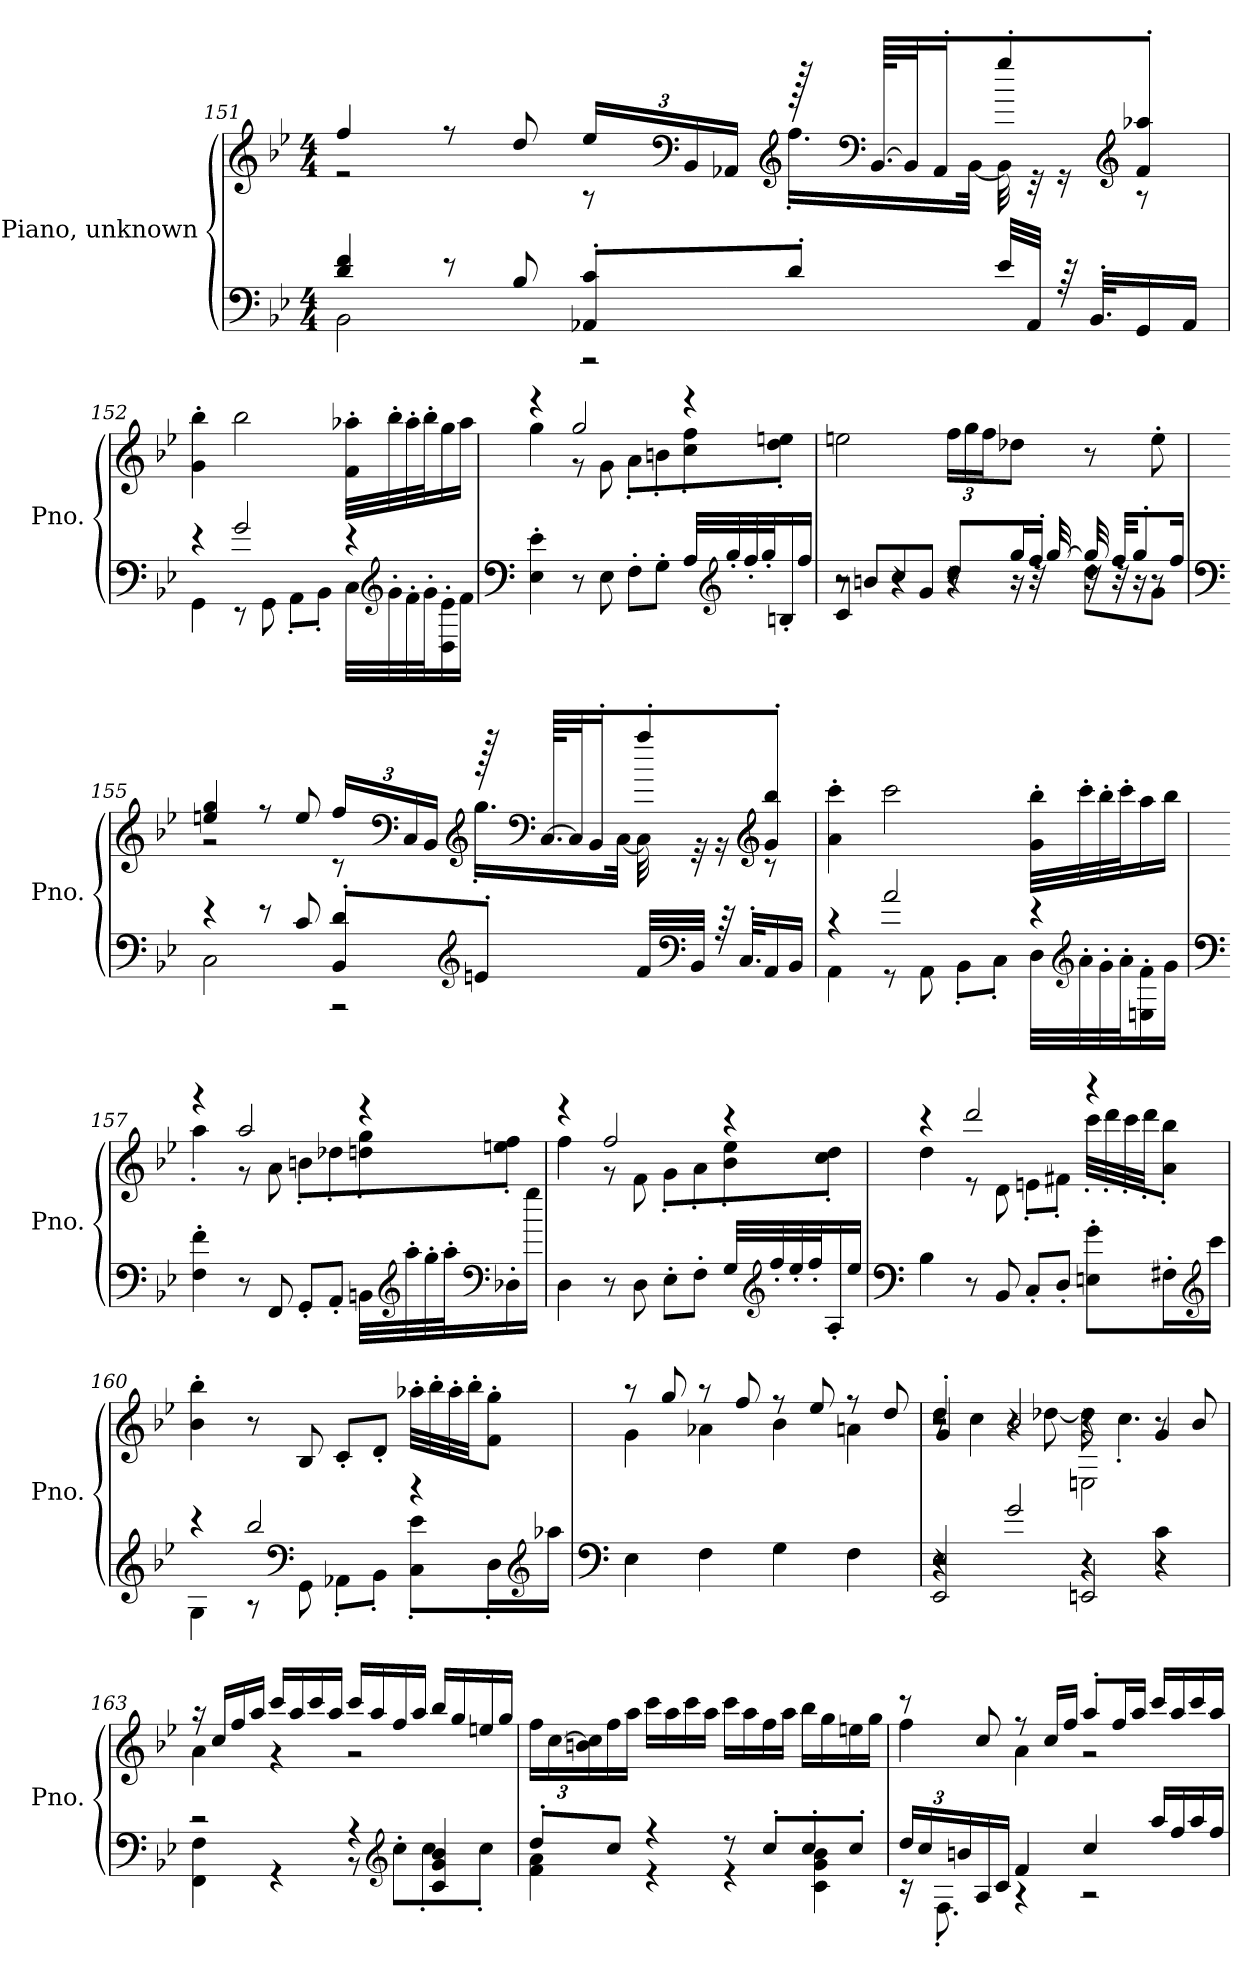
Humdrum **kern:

**kern	**kern
*part1	*part1
*staff2	*staff1
*I"Piano, unknown	*
*I'Pno.	*
!!LO:LB:g=z
*clefF4	*clefG2
*k[b-e-]	*k[b-e-]
*M4/4	*M4/4
=151	=151
*^	*^
4d/ 4f/	2BB-\	4ff/	2r
8r	.	8r	.
8B-/	.	8dd/	.
*	*	*Xbrackettup	*
8AA-X/' 8c/'L	2r	24ee-/LL	8r
*	*	*clefF4	*
.	.	24BB-/	.
.	.	24AA-X/JJ	.
*	*	*clefG2	*
8d'/J	.	128r	16.ff'\LL
*	*	*clefF4	*
.	.	[64.BB-/KLLL	.
.	.	32BB-/J]	.
.	.	16AA-'/J	.
.	.	.	[32BB-\JJk
32e-/LLL	.	8gg'/	32BB-\]
32AA-/JJJ	.	.	32r
64r	.	.	16r
32.BB-'/KLL	.	.	.
*	*	*clefG2	*
16GG/	.	8f/' 8aa-X/'J	8r
16AA-/JJ	.	.	.
*	*	*v	*v
=152	=152	=152
4r	4GG\	4g\' 4bb-\'
2g/	8r	2bb-\
.	8GG\	.
.	8AA'\L	.
.	8BB-'\J	.
4r	32C\LLL	32f\' 32aa-X\'LLL
*clefG2	*	*
.	32g'\	32bb-'\
.	32f'\	32aa-'\
.	32g'\J	32bb-'\J
.	16D\' 16e-\'	16gg\
.	16f\JJ	16aa-\JJ
*v	*v	*
!!LO:LB:g=z
=153	=153
*clefF4	*
*	*^
4E-\' 4e-\'	4r	4gg\
8r	2gg/	8r
8E-\	.	8g\
8F'\L	.	8a'\L
8G'\J	.	8bn'\
32A/LLL	4r	8cc\' 8ff\'
*clefG2	*	*
32gg'/	.	.
32ff'/	.	.
32gg'/J	.	.
16Bn'/	.	8dd\' 8een\'J
16ff/JJ	.	.
*	*v	*v
=154	=154
*^	*
*	*^	*
8r	2r	4c/	2een\
8bn/L	.	.	.
8cc/	.	4r	.
8g/J	.	.	.
8dd/L	4r	8r	24ff\LL
.	.	.	24gg\
.	.	.	24ff\J
16gg/L	.	16r	8dd-X\J
16ff'/JJ	.	32r	.
.	.	[32gg/	.
32r	8dd\L	32gg/]	8r
32ff/KKL	.	32r	.
8gg'/	.	16r	.
.	8g\J	8r	8ee'\
16ff/Jk	.	.	.
*v	*v	*v	*
!!LO:LB:g=z
=155	=155
*clefF4	*
*^	*^
4r	2C\	4een/ 4gg/	2r
8r	.	8r	.
8c/	.	8ee/	.
8BB-/' 8d/'L	2r	24ff/LL	8r
*	*	*clefF4	*
.	.	24C/	.
.	.	24BB-/JJ	.
*clefG2	*	*clefG2	*
8en'/J	.	128r	16.gg'\LL
*	*	*clefF4	*
.	.	[64.C/KLLL	.
.	.	32C/J]	.
.	.	16BB-'/J	.
.	.	.	[32C\JJk
32f/LLL	.	8aa'/	32C\]
*clefF4	*	*	*
32BB-/JJJ	.	.	32r
64r	.	.	16r
32.C'/KLL	.	.	.
*	*	*clefG2	*
16AA/	.	8g/' 8bb-/'J	8r
16BB-/JJ	.	.	.
*	*	*v	*v
=156	=156	=156
4r	4AA\	4a\' 4ccc\'
2a/	8r	2ccc\
.	8AA\	.
.	8BB-'\L	.
.	8C'\J	.
4r	32D\LLL	32g\' 32bb-\'LLL
*clefG2	*	*
.	32a'\	32ccc'\
.	32g'\	32bb-'\
.	32a'\J	32ccc'\J
.	16En\' 16f\'	16aa\
.	16g\JJ	16bb-\JJ
*v	*v	*
!!LO:LB:g=z
=157	=157
*clefF4	*
*	*^
4F\' 4f\'	4r	4aa'\
8r	2aa/	8r
8FF/	.	8a\
8GG'/L	.	8bn'\L
8AA'/J	.	8dd-X'\
32BBn\LLL	4r	8ddn\' 8gg\'
*clefG2	*	*
32aa'\	.	.
32gg'\	.	.
32aa'\J	.	.
*clefF4	*	*
16D-X'\	.	8een\' 8ff\'J
16gg\JJ	.	.
=158	=158	=158
4D\	4r	4ff\
8r	2ff/	8r
8D\	.	8f\
8E-'\L	.	8g'\L
8F'\J	.	8a'\
32G/LLL	4r	8b-\' 8ee-\'
*clefG2	*	*
32ff'/	.	.
32ee-'/	.	.
32ff'/J	.	.
16A'/	.	8cc\' 8dd\'J
16ee-/JJ	.	.
!!LO:LB:g=z	!!
=159	=159	=159
*clefF4	*	*
4B-\	4r	4dd\
8r	2ddd/	8r
8BB-/	.	8d\
8C'/L	.	8en'\L
8D'/J	.	8f#X'\J
8En\' 8g\'L	4r	32ccc'\LLL
.	.	32ddd'\
.	.	32ccc'\
.	.	32ddd'\JJ
16F#X'\L	.	8a\' 8bb-\'J
*clefG2	*	*
16ccc\JJ	.	.
*	*v	*v
=160	=160
*^	*
4r	4G\	4b-\' 4bb-\'
2bb-/	8r	8r
*clefF4	*	*
.	8GG\	8B-/
.	8AA-X'\L	8c'/L
.	8BB-'\J	8d'/J
4r	8C\' 8e-\'L	32aa-X'\LLL
.	.	32bb-'\
.	.	32aa-'\
.	.	32bb-'\JJ
.	16D'\L	8f\' 8gg\'J
*clefG2	*	*
.	16aa-X\JJ	.
*v	*v	*
!!LO:PB:g=z
=161	=161
*clefF4	*
*	*^
4E-\	8r	4g\
.	8gg/	.
4F\	8r	4a-X\
.	8ff/	.
4G\	8r	4b-\
.	8ee-/	.
4F\	8r	4an\
.	8dd/	.
=162	=162	=162
*^	*^	*
*	*^	*	*	*^
4r	2r	2EE-/ 2E-/	4dd'/	8r	4g/	2r
.	.	.	.	4cc\	.	.
2g/	.	.	4r	.	2b-/	.
.	.	.	.	[8dd-X\	.	.
.	4r	2EEn/	4r	8dd-\]	.	2En\
.	.	.	.	4.cc'\	.	.
4r	4c\	.	8r	.	4g/	.
.	.	.	8b-/	.	.	.
*	*v	*v	*	*	*	*
*	*	*	*v	*v	*v
=163	=163	=163	=163
2r	4FF\ 4F\	16r	4a\
.	.	16cc/LL	.
.	.	16ff/	.
.	.	16aa/JJ	.
.	4r	16ccc/LL	4r
.	.	16aa/	.
.	.	16ccc/	.
.	.	16aa/JJ	.
4r	8r	16ccc/LL	2r
.	.	16aa/	.
*clefG2	*	*	*
.	8cc'\L	16ff/	.
.	.	16aa/JJ	.
4c/ 4g/ 4b-/	8cc'\	16bb-/LL	.
.	.	16gg/	.
.	8cc'\J	16een/	.
.	.	16gg/JJ	.
*	*	*v	*v
!!LO:LB:g=z
=164	=164	=164
8dd'/L	4f\ 4a\	24ff\LL
.	.	[24cc\
.	.	24bn\ 24cc\]
8cc/J	.	16ff\
.	.	16aa\JJ
4r	4r	16ccc\LL
.	.	16aa\
.	.	16ccc\
.	.	16aa\JJ
8r	4r	16ccc\LL
.	.	16aa\
8cc'/L	.	16ff\
.	.	16aa\JJ
8cc'/	4c\ 4g\ 4b-\	16bb-\LL
.	.	16gg\
8cc'/J	.	16een\
.	.	16gg\JJ
=165	=165	=165
*Xbrackettup	*	*
*	*	*^
24dd/LL	16r	8r	4ff\
24cc/	.	.	.
.	8.F'\	.	.
24bn/	.	.	.
16A/	.	8cc/	.
16c/JJ	.	.	.
4f/	4r	8r	4a\
.	.	16cc/LL	.
.	.	16ff/JJ	.
4cc/	2r	8aa'/L	2r
.	.	16ff/L	.
.	.	16aa/JJ	.
16aa/LL	.	16ccc/LL	.
16ff/	.	16aa/	.
16aa/	.	16ccc/	.
16ff/JJ	.	16aa/JJ	.
*v	*v	*	*
*	*v	*v
=	=
*-	*-
